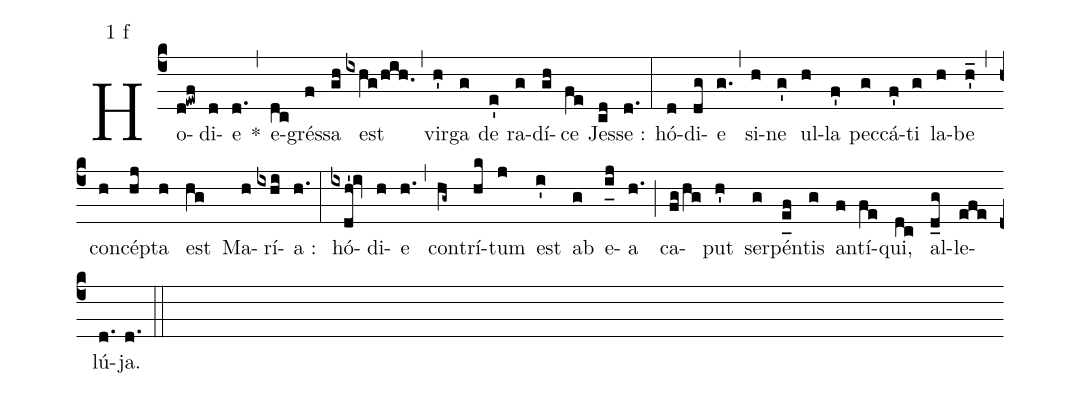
mode:1 f;
%%
(c4) Ho(d!ewf)di(d)e(d.) *(,) e(dc)grés(f)sa(gh) est(ixhg/hih.) (,) vir(h')ga(g) de(e') ra(g)dí(gh)ce(fe) Jes(cd)se :(d.) (:) hó(d)di(dg)e(g.) (,) si(h)ne(g') ul(h)la(f') pec(g)cá(f')ti(g) la(h)be(h'_) (,) con(h)cé(hj)pta(h) est(hg) Ma(h)rí(ixhi)a :(h.) (:) hó(ixdh'!iv)di(h)e(h.) (,) con(hg~)trí(hk)tum(j) est(i') ab(g) e(i_[uh:l]j)a(h.) (;) ca(fg/hg)put(h') ser(g)pén(e_[uh:l]f)tis(g) an(f)tí(fe)qui,(dc) al(d_g)le(efe)lú(d.)ja.(d.) (::)
